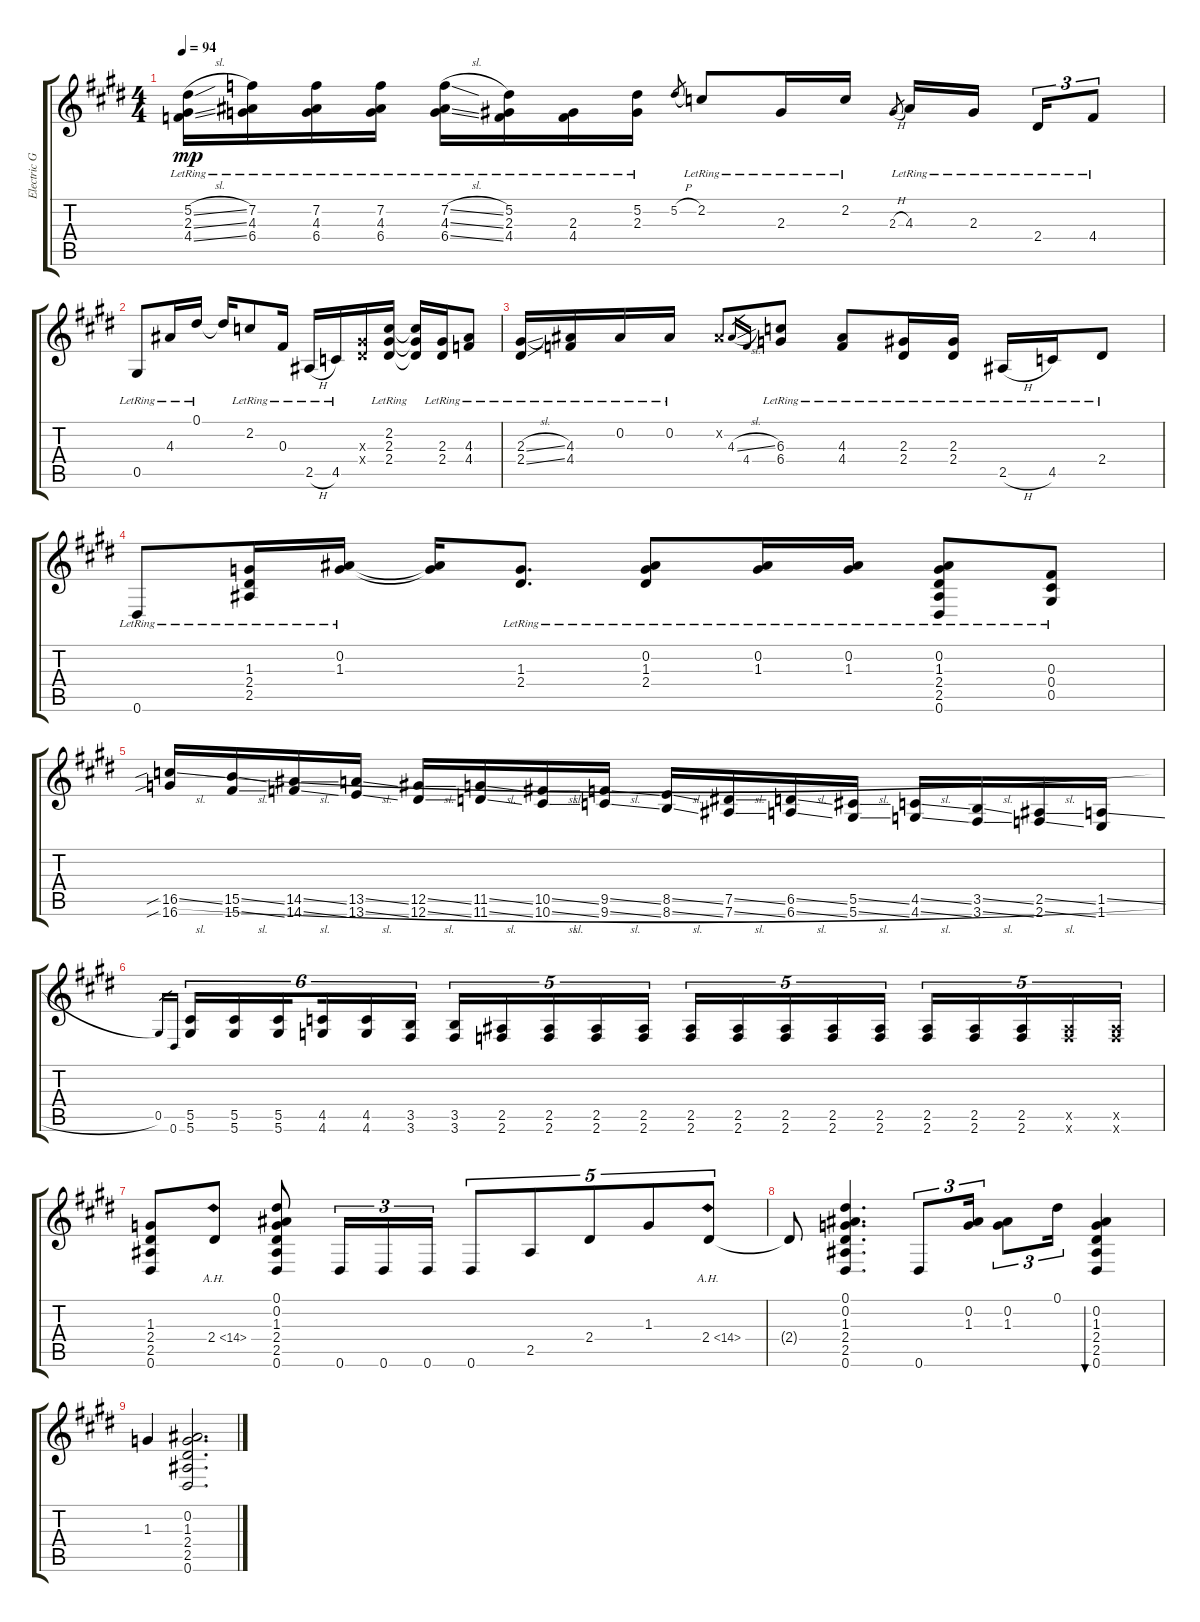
\track ("Electric Gtr (Clean Tone) " "Electric G") {instrument electricguitarclean}
\staff {score tabs}
\tuning (Eb4 Bb3 Gb3 Db3 Ab2 Eb2) {hide}
\ts (4 4)
\tempo 94
\clef g2
\ks e
(5.2{sl lr} 2.3{ss lr} 4.4{ss lr}).16{dy mp} (7.2{lr} 4.3{lr} 6.4{lr}).16 (7.2{lr} 4.3{lr} 6.4{lr}).16 (7.2{lr} 4.3{lr} 6.4{lr}).16 (7.2{sl lr} 4.3{ss lr} 6.4{ss lr}).16 (5.2{lr} 2.3{lr} 4.4{lr}).16 (2.3{lr} 4.4{lr}).16 (5.2{lr} 2.3{lr}).16 5.2{h}.8{gr} 2.2{lr}.8 2.3{lr}.16 2.2{lr}.16 2.3{h}.8{gr} 4.3{lr}.16 2.3{lr}.16{beam splitsecondary} 2.4{lr}.16{tu (3 2)} 4.4{lr}.8{tu (3 2)} |
\ks c#minor
0.5{lr}.8 4.3{lr}.16 0.1{lr}.16 0.1{t}.16 2.2{lr}.8 0.3{lr}.16 2.5{h lr}.16 4.5{lr}.16 (2.3{x} 2.4{x}).16 (2.2{lr} 2.3{lr} 2.4{lr}).16 (2.2{t} 2.3{t} 2.4{t}).16 (2.3{lr} 2.4{lr}).16 (4.3{lr} 4.4{lr}).8 |
\ks e
(2.3{sl lr} 2.4{ss lr}).16 (4.3{lr} 4.4{lr}).16 0.2{lr}.16 0.2{lr}.16 0.2{x}.8 4.3{sl}.16{gr} 4.4.16{gr} (6.3{lr} 6.4{lr}).8 (4.3{lr} 4.4{lr}).8 (2.3{lr} 2.4{lr}).16 (2.3{lr} 2.4{lr}).16 2.5{h lr}.16 4.5{lr}.16 2.4{lr}.8 |
\ks c#minor
0.6{lr}.8 (1.3{lr} 2.4{lr} 2.5{lr}).16 (0.2{lr} 1.3{lr}).16 (0.2{t} 1.3{t}).16 (1.3{lr} 2.4{lr}).8{d} (0.2{lr} 1.3{lr} 2.4{lr}).8 (0.2{lr} 1.3{lr}).16 (0.2{lr} 1.3{lr}).16 (0.2{lr} 1.3{lr} 2.4{lr} 2.5{lr} 0.6{lr}).8 (0.3{lr} 0.4{lr} 0.5{lr}).8 |
\ks e
(16.5{sib sl} 16.6{sib}).16 (15.5{sl} 15.6{ss}).16 (14.5{sl} 14.6{ss}).16 (13.5{sl} 13.6{ss}).16 (12.5{sl} 12.6{ss}).16 (11.5{sl} 11.6{ss}).16 (10.5{sl} 10.6{ss}).16 (9.5{sl} 9.6{ss}).16 (8.5{sl} 8.6{ss}).16 (7.5{sl} 7.6{ss}).16 (6.5{sl} 6.6{ss}).16 (5.5{sl} 5.6{ss}).16 (4.5{sl} 4.6{ss}).16 (3.5{sl} 3.6{ss}).16 (2.5{sl} 2.6{ss}).16 (1.5{sl} 1.6).16 |
\ks c#minor
0.5.16{gr} 0.6.16{gr} (5.5 5.6).16{tu (6 4)} (5.5 5.6).16{tu (6 4)} (5.5 5.6).16{tu (6 4) beam splitsecondary} (4.5 4.6).16{tu (6 4)} (4.5 4.6).16{tu (6 4)} (3.5 3.6).16{tu (6 4)} (3.5 3.6).16{tu (5 4)} (2.5 2.6).16{tu (5 4)} (2.5 2.6).16{tu (5 4)} (2.5 2.6).16{tu (5 4)} (2.5 2.6).16{tu (5 4)} (2.5 2.6).16{tu (5 4)} (2.5 2.6).16{tu (5 4)} (2.5 2.6).16{tu (5 4)} (2.5 2.6).16{tu (5 4)} (2.5 2.6).16{tu (5 4)} (2.5 2.6).16{tu (5 4)} (2.5 2.6).16{tu (5 4)} (2.5 2.6).16{tu (5 4)} (2.5{x} 2.6{x}).16{tu (5 4)} (2.5{x} 2.6{x}).16{tu (5 4)} |
\ks e
(1.3 2.4 2.5 0.6).8 2.4{ah 12}.8 (0.1 0.2 1.3 2.4 2.5 0.6).8 0.6.16{tu (3 2)} 0.6.16{tu (3 2)} 0.6.16{tu (3 2)} 0.6.8{tu (5 4)} 2.5.8{tu (5 4)} 2.4.8{tu (5 4)} 1.3.8{tu (5 4)} 2.4{ah 12}.8{tu (5 4)} |
\ks c#minor
2.4{t}.8 (0.1 0.2 1.3 2.4 2.5 0.6).4{d} 0.6.8{tu (3 2)} (0.2 1.3).16{tu (3 2)} (0.2 1.3).8{tu (3 2)} 0.1.16{tu (3 2)} (0.2 1.3 2.4 2.5 0.6).4{bu 30} |
1.3.4 (0.2 1.3 2.4 2.5 0.6).2{d}
